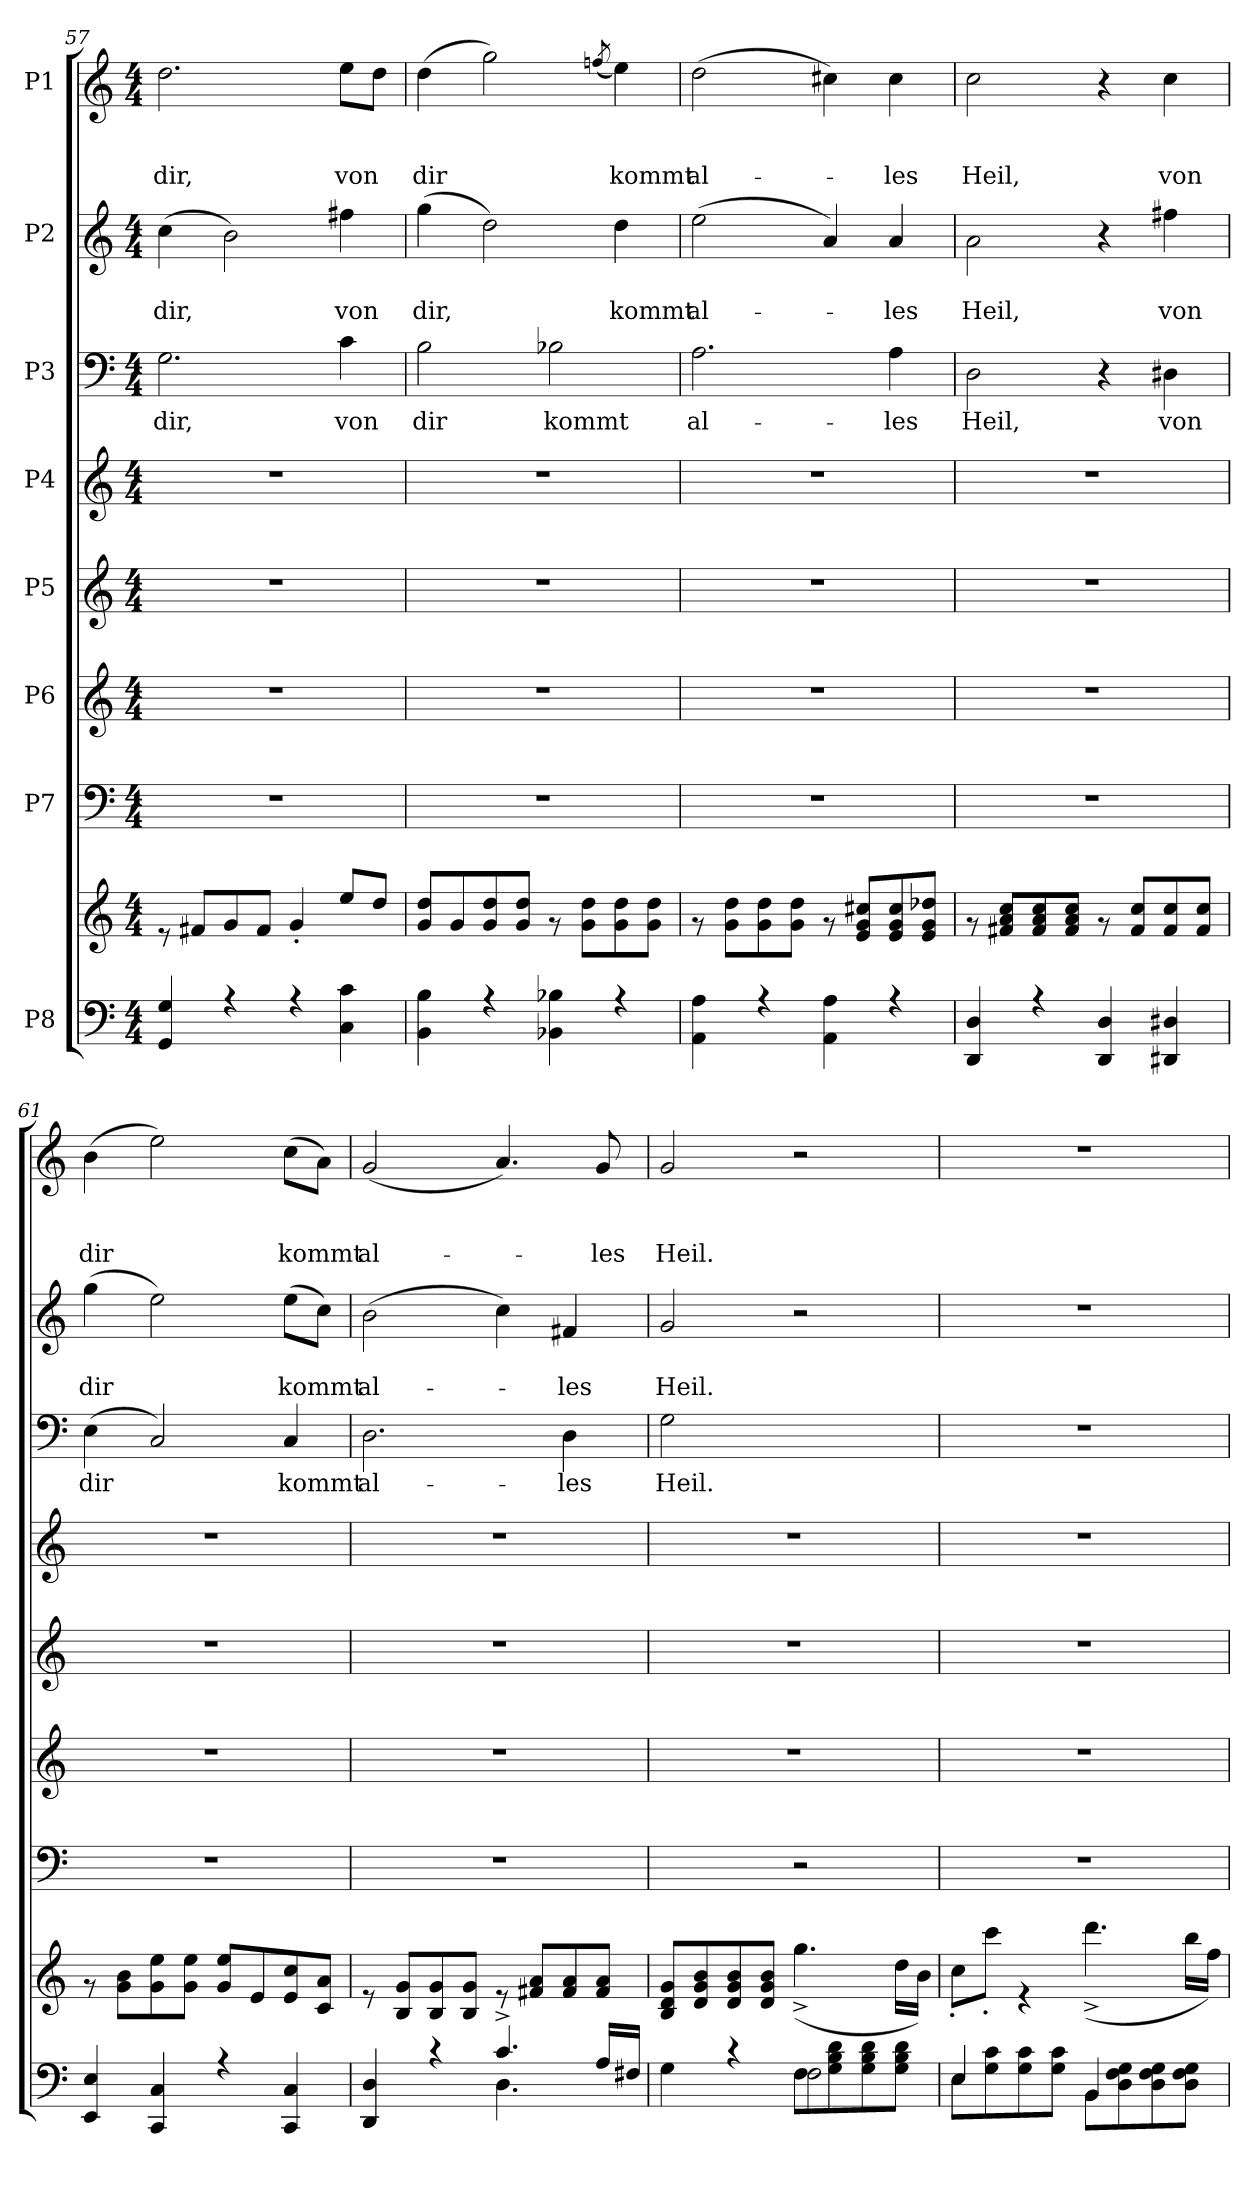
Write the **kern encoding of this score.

**kern	**kern	**kern	**kern	**kern	**kern	**kern	**text	**kern	**text	**text	**kern	**text	**text	**text
*part8	*part8	*part7	*part6	*part5	*part4	*part3	*part3	*part2	*part2	*part2	*part1	*part1	*part1	*part1
*staff9	*staff8	*staff7	*staff6	*staff5	*staff4	*staff3	*staff3	*staff2	*staff2	*staff2	*staff1	*staff1	*staff1	*staff1
*I"P8	*	*I"P7	*I"P6	*I"P5	*I"P4	*I"P3	*	*I"P2	*	*	*I"P1	*	*	*
*clefF4	*clefG2	*clefF4	*clefG2	*clefG2	*clefG2	*clefF4	*	*clefG2	*	*	*clefG2	*	*	*
*	*	*	*ITrd7c12	*	*	*	*	*ITrd7c12	*	*	*	*	*	*
*k[]	*k[]	*k[]	*k[]	*k[]	*k[]	*k[]	*	*k[]	*	*	*k[]	*	*	*
*C:	*C:	*C:	*C:	*C:	*C:	*C:	*	*C:	*	*	*C:	*	*	*
*M4/4	*M4/4	*M4/4	*M4/4	*M4/4	*M4/4	*M4/4	*	*M4/4	*	*	*M4/4	*	*	*
=57	=57	=57	=57	=57	=57	=57	=57	=57	=57	=57	=57	=57	=57	=57
*^	*^	*	*	*	*	*	*	*	*	*	*	*	*	*
!	!	!	!	!	!	!	!	!	!LO:LY:b	!	!	!LO:LY:b	!	!	!	!LO:LY:b
4GG/ 4G/	1ryy	1ryy	8r	1r	1r	1r	1r	2.G\	dir,	(>4c\	.	dir,	2.dd\	.	.	dir,
.	.	.	8f#X/L	.	.	.	.	.	.	.	.	.	.	.	.	.
4r	.	.	8g/	.	.	.	.	.	.	2B\)	.	.	.	.	.	.
.	.	.	8f#/J	.	.	.	.	.	.	.	.	.	.	.	.	.
4r	.	.	4g'>/	.	.	.	.	.	.	.	.	.	.	.	.	.
!	!	!	!	!	!	!	!	!	!LO:LY:b	!	!	!LO:LY:b	!	!	!	!LO:LY:b
4C\ 4c\	.	.	8ee/L	.	.	.	.	4c\	von	4f#X\	.	von	8ee\L	.	.	von
.	.	.	8dd/J	.	.	.	.	.	.	.	.	.	8dd\J	.	.	.
=58	=58	=58	=58	=58	=58	=58	=58	=58	=58	=58	=58	=58	=58	=58	=58	=58
!	!	!	!	!	!	!	!	!	!LO:LY:b	!	!	!LO:LY:b	!	!	!	!LO:LY:b
4BB\ 4B\	1ryy	1ryy	8g/ 8dd/L	1r	1r	1r	1r	2B\	dir	(>4g\	.	dir,	(>4dd\	.	.	dir
.	.	.	8g/	.	.	.	.	.	.	.	.	.	.	.	.	.
4r	.	.	8g/ 8dd/	.	.	.	.	.	.	2d\)	.	.	2gg\)	.	.	.
.	.	.	8g/ 8dd/J	.	.	.	.	.	.	.	.	.	.	.	.	.
!	!	!	!	!	!	!	!	!	!LO:LY:b	!	!	!	!	!	!	!
4BB-X\ 4B-X\	.	.	8r	.	.	.	.	2B-X\	kommt	.	.	.	.	.	.	.
.	.	.	8g\ 8dd\L	.	.	.	.	.	.	.	.	.	.	.	.	.
.	.	.	.	.	.	.	.	.	.	.	.	.	(<8qffni/	.	.	.
!	!	!	!	!	!	!	!	!	!	!	!	!LO:LY:b	!	!	!	!LO:LY:b
4r	.	.	8g\ 8dd\	.	.	.	.	.	.	4d\	.	kommt	4ee\)	.	.	kommt
.	.	.	8g\ 8dd\J	.	.	.	.	.	.	.	.	.	.	.	.	.
!!LO:PB:g=z
=59	=59	=59	=59	=59	=59	=59	=59	=59	=59	=59	=59	=59	=59	=59	=59	=59
!	!	!	!	!	!	!	!	!	!LO:LY:b	!	!	!LO:LY:b	!	!	!	!LO:LY:b
4AA\ 4A\	1ryy	1ryy	8r	1r	1r	1r	1r	2.A\	al-	(>2e\	.	al-	(>2dd\	.	.	al-
.	.	.	8g\ 8dd\L	.	.	.	.	.	.	.	.	.	.	.	.	.
4r	.	.	8g\ 8dd\	.	.	.	.	.	.	.	.	.	.	.	.	.
.	.	.	8g\ 8dd\J	.	.	.	.	.	.	.	.	.	.	.	.	.
4AA\ 4A\	.	.	8r	.	.	.	.	.	.	4A/)	.	.	4cc#X\)	.	.	.
.	.	.	8e/ 8g/ 8cc#X/L	.	.	.	.	.	.	.	.	.	.	.	.	.
!	!	!	!	!	!	!	!	!	!LO:LY:b	!	!	!LO:LY:b	!	!	!	!LO:LY:b
4r	.	.	8e/ 8g/ 8cc#/	.	.	.	.	4A\	-les	4A/	.	-les	4cc#\	.	.	-les
.	.	.	8e/ 8g/ 8dd-X/J	.	.	.	.	.	.	.	.	.	.	.	.	.
=60	=60	=60	=60	=60	=60	=60	=60	=60	=60	=60	=60	=60	=60	=60	=60	=60
!	!	!	!	!	!	!	!	!	!LO:LY:b	!	!	!LO:LY:b	!	!	!	!LO:LY:b
4DD/ 4D/	1ryy	1ryy	8r	1r	1r	1r	1r	2D\	Heil,	2A\	.	Heil,	2cc\	.	.	Heil,
.	.	.	8f#X/ 8a/ 8cc/L	.	.	.	.	.	.	.	.	.	.	.	.	.
4r	.	.	8f#/ 8a/ 8cc/	.	.	.	.	.	.	.	.	.	.	.	.	.
.	.	.	8f#/ 8a/ 8cc/J	.	.	.	.	.	.	.	.	.	.	.	.	.
4DD/ 4D/	.	.	8r	.	.	.	.	4r	.	4r	.	.	4r	.	.	.
.	.	.	8f#/ 8cc/L	.	.	.	.	.	.	.	.	.	.	.	.	.
!	!	!	!	!	!	!	!	!	!LO:LY:b	!	!	!LO:LY:b	!	!	!	!LO:LY:b
4DD#X/ 4D#X/	.	.	8f#/ 8cc/	.	.	.	.	4D#X\	von	4f#X\	.	von	4cc\	.	.	von
.	.	.	8f#/ 8cc/J	.	.	.	.	.	.	.	.	.	.	.	.	.
=61	=61	=61	=61	=61	=61	=61	=61	=61	=61	=61	=61	=61	=61	=61	=61	=61
!	!	!	!	!	!	!	!	!	!LO:LY:b	!	!	!LO:LY:b	!	!	!	!LO:LY:b
4EE/ 4E/	1ryy	1ryy	8r	1r	1r	1r	1r	(>4E\	dir	(>4g\	.	dir	(>4b\	.	.	dir
.	.	.	8g\ 8b\L	.	.	.	.	.	.	.	.	.	.	.	.	.
4CC/ 4C/	.	.	8g\ 8ee\	.	.	.	.	2C/)	.	2e\)	.	.	2ee\)	.	.	.
.	.	.	8g\ 8ee\J	.	.	.	.	.	.	.	.	.	.	.	.	.
4r	.	.	8g/ 8ee/L	.	.	.	.	.	.	.	.	.	.	.	.	.
.	.	.	8e/	.	.	.	.	.	.	.	.	.	.	.	.	.
!	!	!	!	!	!	!	!	!	!LO:LY:b	!	!	!LO:LY:b	!	!	!	!LO:LY:b
4CC/ 4C/	.	.	8e/ 8cc/	.	.	.	.	4C/	kommt	(>8e\L	.	kommt	(>8cc\L	.	.	kommt
.	.	.	8c/ 8a/J	.	.	.	.	.	.	8c\J)	.	.	8a\J)	.	.	.
=62	=62	=62	=62	=62	=62	=62	=62	=62	=62	=62	=62	=62	=62	=62	=62	=62
!	!	!	!	!	!	!	!	!	!LO:LY:b	!	!	!LO:LY:b	!	!	!	!LO:LY:b
4DD/ 4D/	2ryy	1ryy	8r	1r	1r	1r	1r	2.D\	al-	(>2B\	.	al-	(<2g/	.	.	al-
.	.	.	8B/ 8g/L	.	.	.	.	.	.	.	.	.	.	.	.	.
4rc	.	.	8B/ 8g/	.	.	.	.	.	.	.	.	.	.	.	.	.
.	.	.	8B/ 8g/J	.	.	.	.	.	.	.	.	.	.	.	.	.
4.c^>/	4.D\	.	8r	.	.	.	.	.	.	4c\)	.	.	4.a/)	.	.	.
.	.	.	8f#X/ 8a/L	.	.	.	.	.	.	.	.	.	.	.	.	.
!	!	!	!	!	!	!	!	!	!LO:LY:b	!	!	!LO:LY:b	!	!	!	!
.	.	.	8f#/ 8a/	.	.	.	.	4D\	-les	4F#X/	.	-les	.	.	.	.
!	!	!	!	!	!	!	!	!	!	!	!	!	!	!	!	!LO:LY:b
16A/LL	8ryy	.	8f#/ 8a/J	.	.	.	.	.	.	.	.	.	8g/	.	.	-les
16F#X/JJ	.	.	.	.	.	.	.	.	.	.	.	.	.	.	.	.
!!LO:PB:g=z
=63	=63	=63	=63	=63	=63	=63	=63	=63	=63	=63	=63	=63	=63	=63	=63	=63
!	!	!	!	!	!	!	!	!	!LO:LY:b	!	!	!LO:LY:b	!	!	!	!LO:LY:b
4G\	2ryy	1ryy	8B/ 8d/ 8g/L	2ryy	1r	1r	1r	2G\	Heil.	2G/	.	Heil.	2g/	.	.	Heil.
.	.	.	8d/ 8g/ 8b/	.	.	.	.	.	.	.	.	.	.	.	.	.
4rc	.	.	8d/ 8g/ 8b/	.	.	.	.	.	.	.	.	.	.	.	.	.
.	.	.	8d/ 8g/ 8b/J	.	.	.	.	.	.	.	.	.	.	.	.	.
8F\L	2F\	.	(>4.gg^>\	2r	.	.	.	2ryy	.	2r	.	.	2r	.	.	.
8G\ 8B\ 8d\	.	.	.	.	.	.	.	.	.	.	.	.	.	.	.	.
8G\ 8B\ 8d\	.	.	.	.	.	.	.	.	.	.	.	.	.	.	.	.
8G\ 8B\ 8d\J	.	.	16dd\LL	.	.	.	.	.	.	.	.	.	.	.	.	.
.	.	.	16b\JJ)	.	.	.	.	.	.	.	.	.	.	.	.	.
=64	=64	=64	=64	=64	=64	=64	=64	=64	=64	=64	=64	=64	=64	=64	=64	=64
4E/	8E\L	1ryy	8cc'>\L	1r	1r	1r	1r	1r	.	1r	.	.	1r	.	.	.
.	8G\ 8c\	.	8ccc'>\J	.	.	.	.	.	.	.	.	.	.	.	.	.
4ryy	8G\ 8c\	.	4r	.	.	.	.	.	.	.	.	.	.	.	.	.
.	8G\ 8c\J	.	.	.	.	.	.	.	.	.	.	.	.	.	.	.
4BB/	8BB\L	.	(>4.ddd^>\	.	.	.	.	.	.	.	.	.	.	.	.	.
.	8D\ 8F\ 8G\	.	.	.	.	.	.	.	.	.	.	.	.	.	.	.
4ryy	8D\ 8F\ 8G\	.	.	.	.	.	.	.	.	.	.	.	.	.	.	.
.	8D\ 8F\ 8G\J	.	16bb\LL	.	.	.	.	.	.	.	.	.	.	.	.	.
.	.	.	16ff\JJ)	.	.	.	.	.	.	.	.	.	.	.	.	.
*v	*v	*	*	*	*	*	*	*	*	*	*	*	*	*	*	*
*	*v	*v	*	*	*	*	*	*	*	*	*	*	*	*	*
=	=	=	=	=	=	=	=	=	=	=	=	=	=	=
*-	*-	*-	*-	*-	*-	*-	*-	*-	*-	*-	*-	*-	*-	*-
